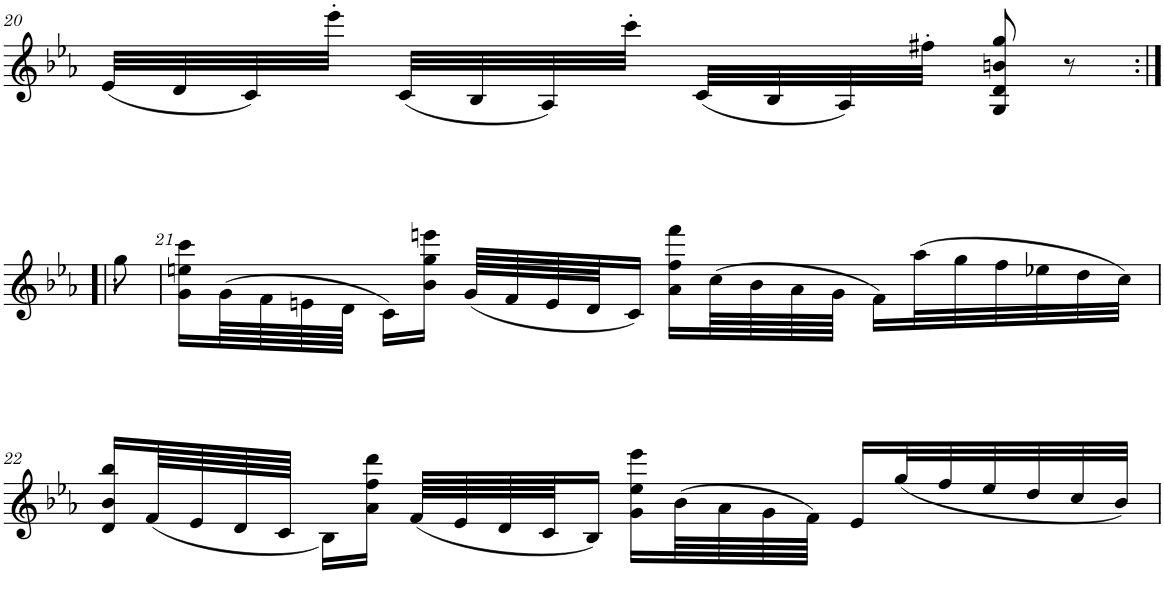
**kern
*part1
*staff1
*I"Violin
*I'Vln.
!!LO:PB:g=z
*clefG2
*k[b-e-a-]
*M6/8
=20
(32e-/LLL
32d/
32c/)
32eee-'\JJJ
(32c/LLL
32B-/
32A-/)
32ccc'\JJJ
(32c/LLL
32B-/
32A-/)
32ff#X'\JJJ
8G/ 8d/ 8bn/ 8gg/
8r
!!LO:LB:g=z
=20X3:|!|:
8gg\
=21
16g\ 16een\ 16ccc\LL
(64g\LL
64f\
64en\
64d\JJJJ
16c\LL)
16b-\ 16gg\ 16eeen\JJ
(64g/LLLL
64f/
64e/
64d/JJ
16c/JJ)
16a-\ 16ff\ 16fff\LL
(64cc\LL
64b-\
64a-\
64g\JJJJ
16f\LL)
(32aa-\L
32gg\
32ff\
32ee-X\
32dd\
32cc\JJJ)
!!LO:LB:g=z
=22
16d/ 16b-/ 16bb-/LL
(<64f/LL
64e-/
64d/
64c/JJJJ
16B-\LL)
16a-\ 16ff\ 16ddd\JJ
(64f/LLLL
64e-/
64d/
64c/JJ
16B-/JJ)
16g\ 16ee-\ 16eee-\LL
(64b-\LL
64a-\
64g\
64f\JJJJ)
16e-/LL
(32gg/L
32ff/
32ee-/
32dd/
32cc/
32b-/JJJ)
=
*-
